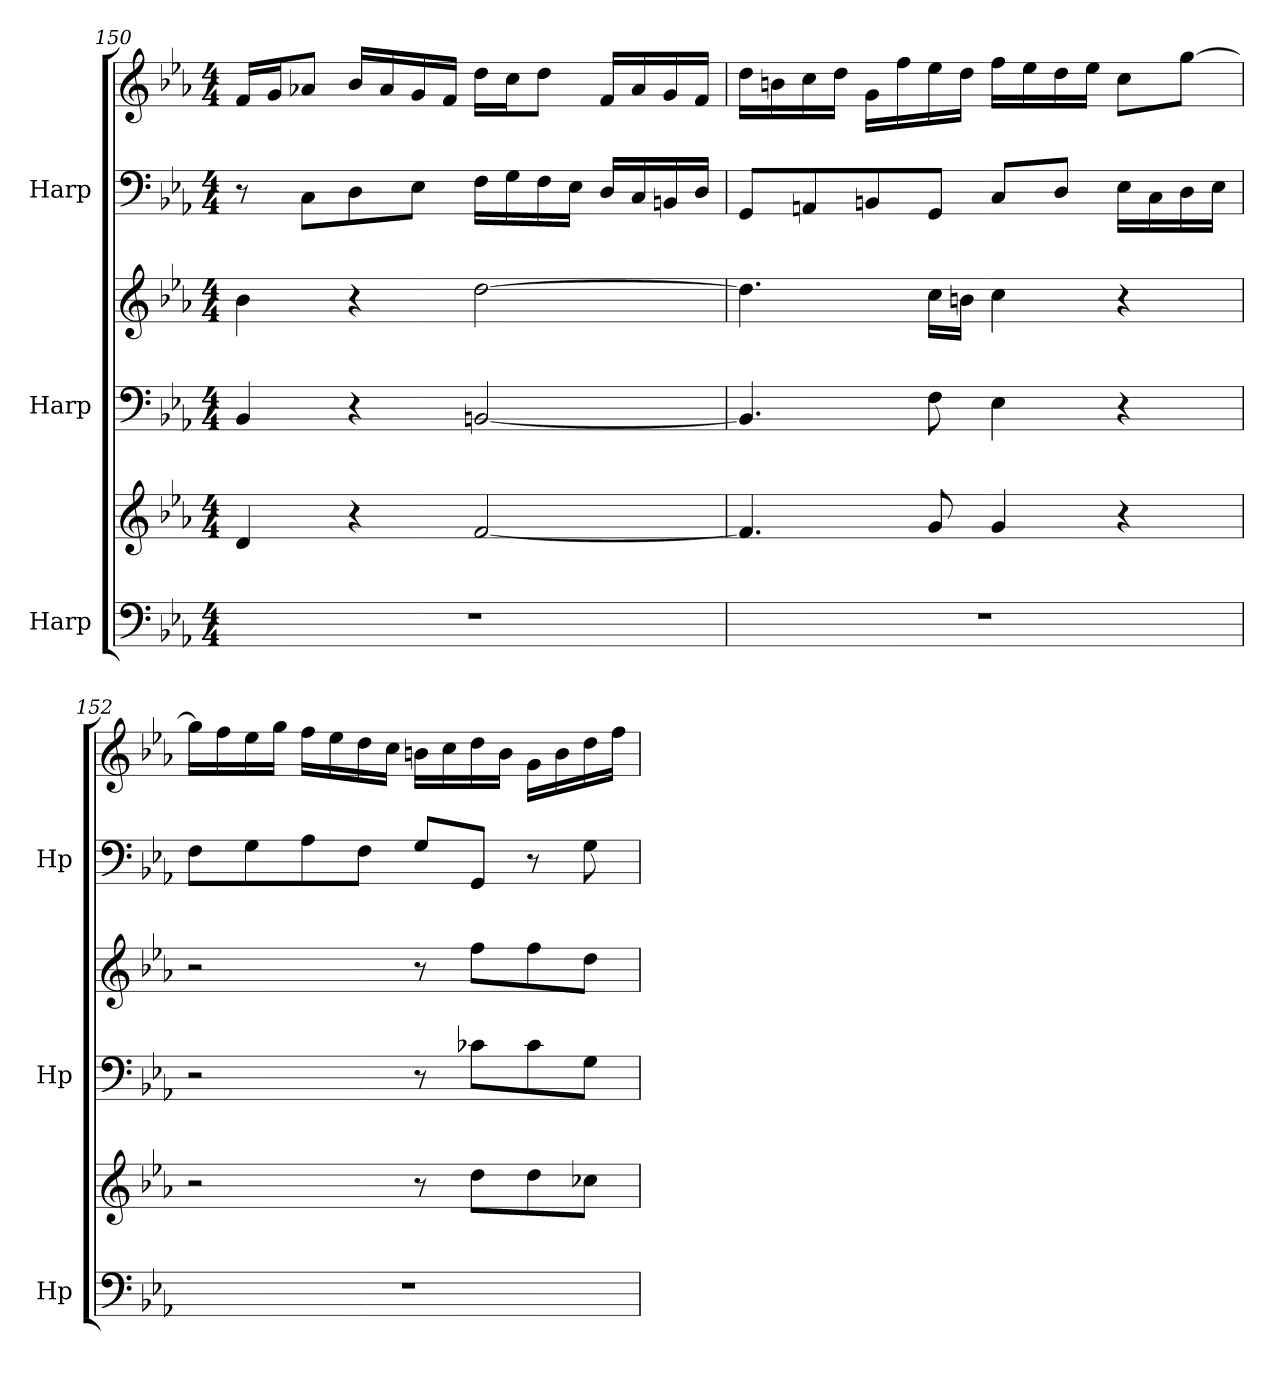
**kern	**kern	**kern	**kern	**kern	**kern
*part3	*part3	*part2	*part2	*part1	*part1
*staff6	*staff5	*staff4	*staff3	*staff2	*staff1
*I"Harp	*	*I"Harp	*	*I"Harp	*
*I'Hp	*	*I'Hp	*	*I'Hp	*
!!LO:LB:g=z
*clefF4	*clefG2	*clefF4	*clefG2	*clefF4	*clefG2
*k[b-e-a-]	*k[b-e-a-]	*k[b-e-a-]	*k[b-e-a-]	*k[b-e-a-]	*k[b-e-a-]
*M4/4	*M4/4	*M4/4	*M4/4	*M4/4	*M4/4
=150	=150	=150	=150	=150	=150
1r	4d/	4BB-/	4b-\	8r	16f/LL
.	.	.	.	.	16g/J
.	.	.	.	8C\L	8a-X/J
.	4r	4r	4r	8D\	16b-/LL
.	.	.	.	.	16a-/
.	.	.	.	8E-\J	16g/
.	.	.	.	.	16f/JJ
.	[2f/	[2BBn/	[2dd\	16F\LL	16dd\LL
.	.	.	.	16G\	16cc\J
.	.	.	.	16F\	8dd\J
.	.	.	.	16E-\JJ	.
.	.	.	.	16D/LL	16f/LL
.	.	.	.	16C/	16a-/
.	.	.	.	16BBn/	16g/
.	.	.	.	16D/JJ	16f/JJ
=151	=151	=151	=151	=151	=151
1r	4.f/]	4.BB/]	4.dd\]	8GG/L	16dd\LL
.	.	.	.	.	16bn\
.	.	.	.	8AAn/	16cc\
.	.	.	.	.	16dd\JJ
.	.	.	.	8BBn/	16g\LL
.	.	.	.	.	16ff\
.	8g/	8F\	16cc\LL	8GG/J	16ee-\
.	.	.	16bn\JJ	.	16dd\JJ
.	4g/	4E-\	4cc\	8C/L	16ff\LL
.	.	.	.	.	16ee-\
.	.	.	.	8D/J	16dd\
.	.	.	.	.	16ee-\JJ
.	4r	4r	4r	16E-\LL	8cc\L
.	.	.	.	16C\	.
.	.	.	.	16D\	[8gg\J
.	.	.	.	16E-\JJ	.
!!LO:PB:g=z
=152	=152	=152	=152	=152	=152
1r	2r	2r	2r	8F\L	16gg\LL]
.	.	.	.	.	16ff\
.	.	.	.	8G\	16ee-\
.	.	.	.	.	16gg\JJ
.	.	.	.	8A-\	16ff\LL
.	.	.	.	.	16ee-\
.	.	.	.	8F\J	16dd\
.	.	.	.	.	16cc\JJ
.	8r	8r	8r	8G/L	16bn\LL
.	.	.	.	.	16cc\
.	8dd\L	8c-X\L	8ff\L	8GG/J	16dd\
.	.	.	.	.	16b\JJ
.	8dd\	8c-\	8ff\	8r	16g\LL
.	.	.	.	.	16b\
.	8cc-X\J	8G\J	8dd\J	8G\	16dd\
.	.	.	.	.	16ff\JJ
=	=	=	=	=	=
*-	*-	*-	*-	*-	*-
